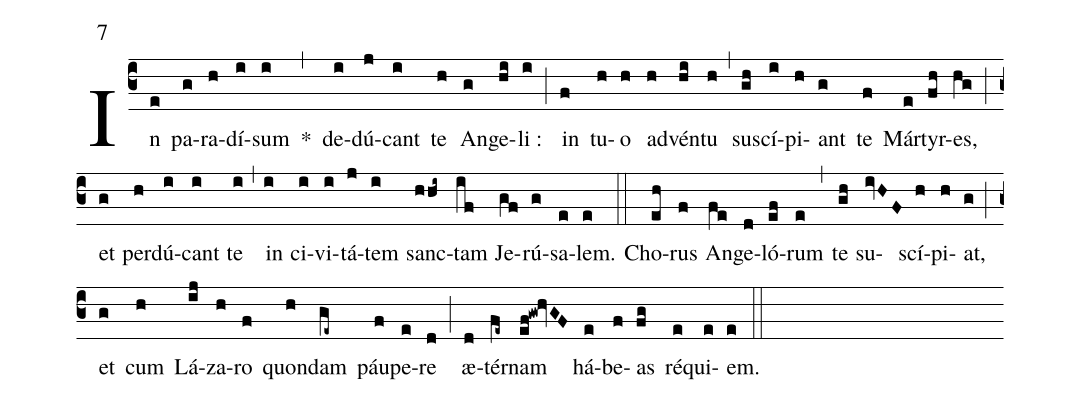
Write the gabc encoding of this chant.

mode:7;
%%
(c3) In(e) pa(g)ra(h)dí(i)sum(i) *(,) de(i)dú(j)cant(i) te(h) An(g)ge(hi)li :(i) (;)
in(f) tu(h)o(h) ad(h)vén(hi)tu(h) (,) su(gh)scí(i)pi(h)ant(g) te(f) Már(e)tyr(fh)es,(hg) (;)
et(g) per(h)dú(i)cant(i) te(i) (,) in(i) ci(i)vi(i)tá(j)tem(i) sanc(hhi~)tam(if) Je(gf)rú(g)sa(e)lem.(e) (::)
Cho(eh)rus(f) An(fe)ge(d)ló(ef)rum(e) (,) te(gh) su(ivHF)scí(h)pi(h)at,(g) (;)
et(g) cum(h) Lá(ij)za(h)ro(f) quon(h)dam(ge~) páu(f)pe(e)re(d) (;)
æ(d)tér(fe~)nam(ef!gw!hvGF) há(e)be(f)as(fg) ré(e)qui(e)em.(e) (::)
